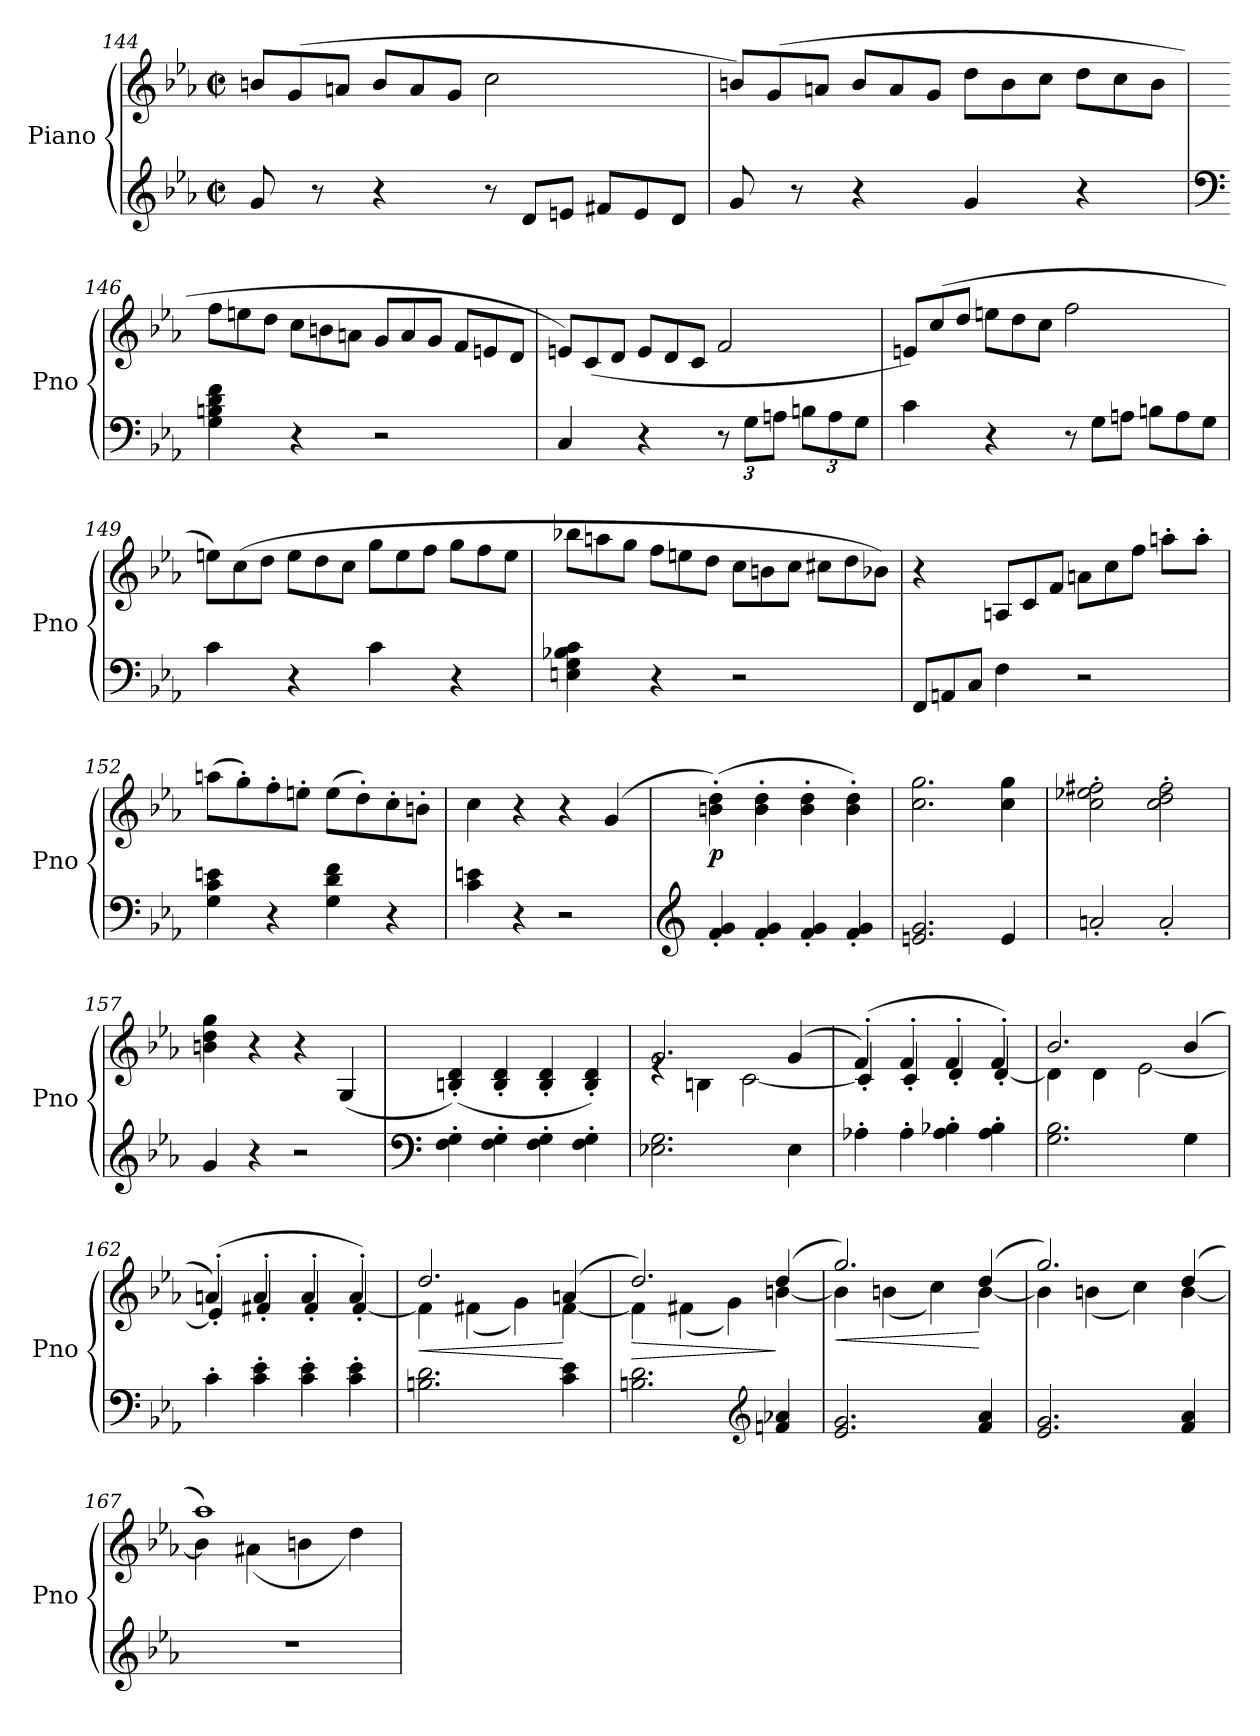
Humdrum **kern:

**kern	**kern	**dynam
*part1	*part1	*part1
*staff2	*staff1	*staff1/2
*I"Piano	*	*
*I'Pno	*	*
!!LO:LB:g=z
*clefG2	*clefG2	*
*k[b-e-a-]	*k[b-e-a-]	*
*M4/4	*M4/4	*
*met(c|)	*met(c|)	*
*	*Xtuplet	*
=144	=144	=144
8g/	12bn/L	.
.	(>12g/	.
8r	.	.
.	12an/J	.
4r	12b/L	.
.	12a/	.
.	12g/J	.
*Xtuplet	*	*
12r	2cc\	.
12d/L	.	.
12en/J	.	.
12f#X/L	.	.
12e/	.	.
12d/J	.	.
=145	=145	=145
8g/	12bn/L)	.
.	(>12g/	.
8r	.	.
.	12an/J	.
4r	12b/L	.
.	12a/	.
.	12g/J	.
4g/	12dd\L	.
.	12b\	.
.	12cc\J	.
4r	12dd\L	.
.	12cc\	.
.	12b\J	.
!!LO:LB:g=z
=146	=146	=146
*clefF4	*	*
4G\ 4Bn\ 4d\ 4f\	12ff\L	.
.	12een\	.
.	12dd\J	.
4r	12cc\L	.
.	12bn\	.
.	12an\J	.
2r	12g/L	.
.	12a/	.
.	12g/J	.
.	12f/L	.
.	12en/	.
.	12d/J	.
=147	=147	=147
4C/	12en/L)	.
.	(12c/	.
.	12d/J	.
4r	12e/L	.
.	12d/	.
.	12c/J	.
*tuplet	*	*
*Xbrackettup	*	*
12r	2f/	.
12G\L	.	.
12An\J	.	.
12Bn\L	.	.
12A\	.	.
12G\J	.	.
!!LO:LB:g=z
=148	=148	=148
4c\	12en/L)	.
.	(12cc/	.
.	12dd/J	.
4r	12een\L	.
.	12dd\	.
.	12cc\J	.
*Xtuplet	*	*
12r	2ff\	.
12G\L	.	.
12An\J	.	.
12Bn\L	.	.
12A\	.	.
12G\J	.	.
=149	=149	=149
4c\	12een\L)	.
.	(12cc\	.
.	12dd\J	.
4r	12ee\L	.
.	12dd\	.
.	12cc\J	.
4c\	12gg\L	.
.	12ee\	.
.	12ff\J	.
4r	12gg\L	.
.	12ff\	.
.	12ee\J	.
!!LO:PB:g=z
=150	=150	=150
4En\ 4G\ 4B-X\ 4c\	12bb-X\L	.
.	12aan\	.
.	12gg\J	.
4r	12ff\L	.
.	12een\	.
.	12dd\J	.
2r	12cc\L	.
.	12bn\	.
.	12cc\J	.
.	12cc#X\L	.
.	12dd\	.
.	12b-X\J)	.
=151	=151	=151
12FF/L	4r	.
12AAn/	.	.
12C/J	.	.
4F\	12An/L	.
.	12c/	.
.	12f/J	.
2r	12an\L	.
.	12cc\	.
.	12ff\J	.
.	8aan'\L	.
.	8aa'\J	.
=152	=152	=152
4G\ 4c\ 4en\	(8aan\L	.
.	8gg'\)	.
4r	8ff'\	.
.	8een'\J	.
4G\ 4d\ 4f\	(8ee\L	.
.	8dd'\)	.
4r	8cc'\	.
.	8bn'\J	.
!!LO:LB:g=z
=153	=153	=153
4c\ 4en\	4cc\	.
4r	4r	.
2r	4r	.
.	(>4g/	.
=154	=154	=154
*clefG2	*	*
!	!	!LO:DY:b
4f/' 4g/'	(4bn\' 4dd\')	p
4f/' 4g/'	4b\' 4dd\'	.
4f/' 4g/'	4b\' 4dd\'	.
4f/' 4g/'	4b\' 4dd\')	.
=155	=155	=155
2.en/ 2.g/	2.cc\ 2.gg\	.
4e/	4cc\ 4gg\	.
=156	=156	=156
2an'/	2cc\' 2ee-X\' 2ff#X\'	.
2a'/	2cc\' 2dd\' 2ff#\'	.
=157	=157	=157
4g/	4bn\ 4dd\ 4gg\	.
4r	4r	.
2r	4r	.
.	(>4G/	.
=158	=158	=158
*clefF4	*	*
4F\' 4G\'	(>4Bn/' 4d/')	.
4F\' 4G\'	4B/' 4d/'	.
4F\' 4G\'	4B/' 4d/'	.
4F\' 4G\'	4B/' 4d/')	.
!!LO:LB:g=z
=159	=159	=159
*	*^	*
2.E-X\ 2.G\	2.g/	4re	.
.	.	4Bn\	.
.	.	[2c\	.
4E-\	(4g/	.	.
=160	=160	=160	=160
4A-X'\	(4f'/)	4c'/]	.
4A-'\	4f'/	4c'/	.
4A-\' 4B-X\'	4f'/	4d'/	.
4A-\' 4B-\'	4f'/)	[4d'/	.
=161	=161	=161	=161
2.G\ 2.B-\	2.b-/	4d\]	.
.	.	4d\	.
.	.	[2e-\	.
4G\	(4b-/	.	.
=162	=162	=162	=162
4c'\	(4an'/)	4e-'/]	.
4c\' 4e-\'	4a'/	4f#X'/	.
4c\' 4e-\'	4a'/	4f#'/	.
4c\' 4e-\'	4a'/)	[4f#'/	.
=163	=163	=163	=163
!	!	!	!LO:HP:b
2.Bn\ 2.d\	2.dd/	4f#\]	<
.	.	(4f#X\	.
.	.	4g\)	.
4c\ 4e-\	(4an/	[4f#\	[
=164	=164	=164	=164
!	!	!	!LO:HP:b
2.Bn\ 2.d\	2.dd/)	4f#\]	>
.	.	(4f#X\	.
.	.	4g\)	.
*clefG2	*	*	*
4fn/ 4a-X/	(4dd/	[4bn\	]
!!LO:LB:g=z	!!
=165	=165	=165	=165
!	!	!	!LO:HP:b
2.e-/ 2.g/	2.gg/)	4b\]	<
.	.	(4bn\	.
.	.	4cc\)	.
4f/ 4a-/	(4dd/	[4b\	[
=166	=166	=166	=166
2.e-/ 2.g/	2.gg/)	4b\]	.
.	.	(4bn\	.
.	.	4cc\)	.
4f/ 4a-/	(4dd/	[4b\	.
=167	=167	=167	=167
1r	1aa-)	4b\]	.
!	!	!	!LO:DY:b
.	.	(4a#X\	other-dynamics
.	.	4bn\	.
.	.	4dd\)	.
*	*v	*v	*
=	=	=
*-	*-	*-
